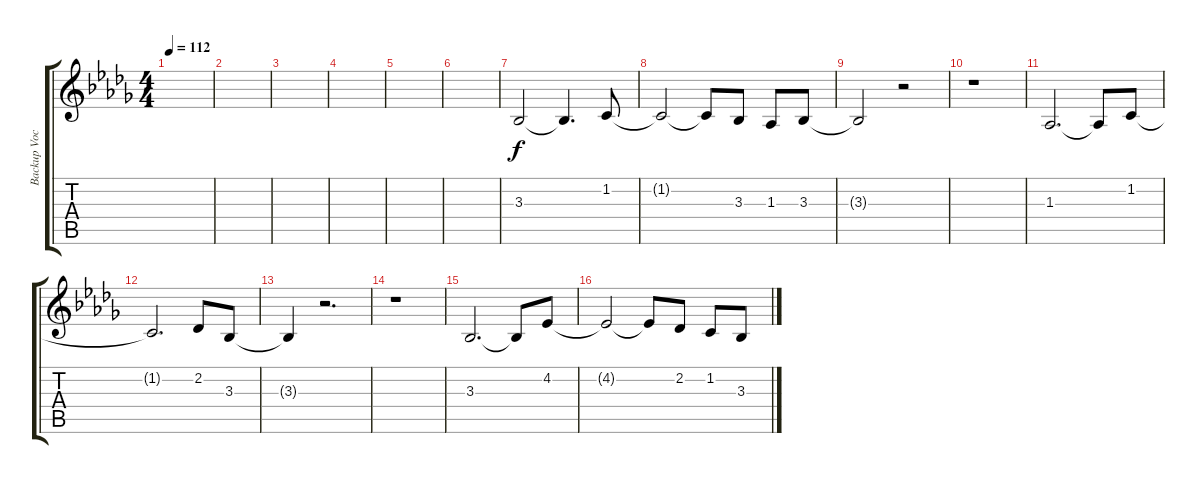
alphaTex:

\track ("Backup Vocals" "Backup Voc") {instrument viola}
\staff {score tabs}
\tuning (E4 B3 G3 D3 A2 E2) {hide}
\ts (4 4)
\tempo 112
\clef g2
\ks bbminor
|
|
|
|
|
|
3.3.2 3.3{t}.4{d} 1.2.8 |
1.2{t}.2 1.2{t}.8 3.3.8 1.3.8 3.3.8 |
3.3{t}.2 r.2 |
r.1 |
1.3.2{d} 1.3{t}.8 1.2.8 |
1.2{t}.2{d} 2.2.8 3.3.8 |
3.3{t}.4 r.2{d} |
r.1 |
3.3.2{d} 3.3{t}.8 4.2.8 |
4.2{t}.2 4.2{t}.8 2.2.8 1.2.8 3.3.8
